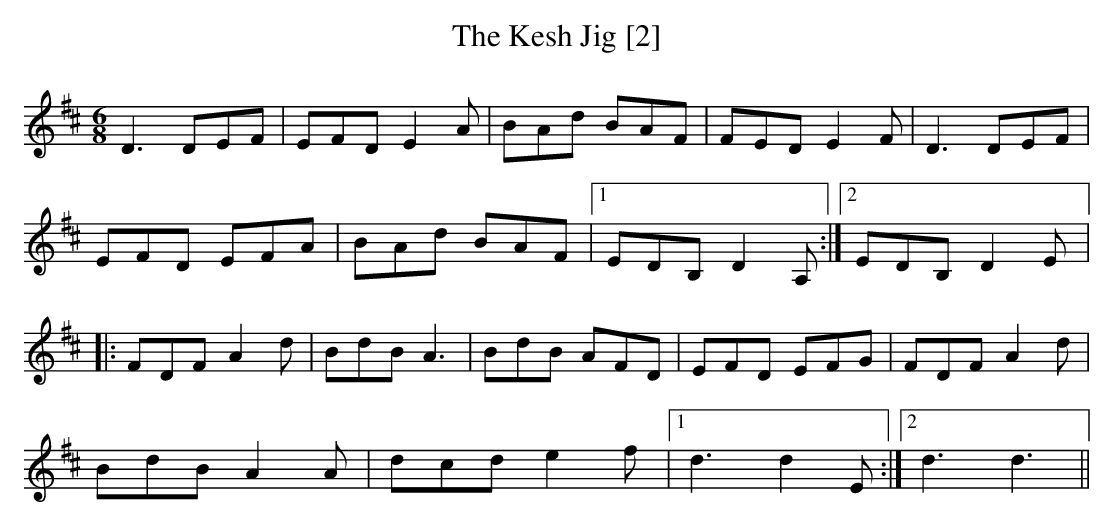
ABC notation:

X:1
T:The Kesh Jig [2]
M:6/8
L:1/8
K:D
D3 DEF|EFD E2 A|BAd BAF|FED E2 F|D3 DEF|
EFD EFA|BAd BAF|1EDB, D2 A,:|2EDB, D2 E|:
FDF A2 d|BdB A3|BdB AFD|EFD EFG|FDF A2 d|
BdB A2 A|dcd e2 f|1d3 d2 E:|2d3 d3||
